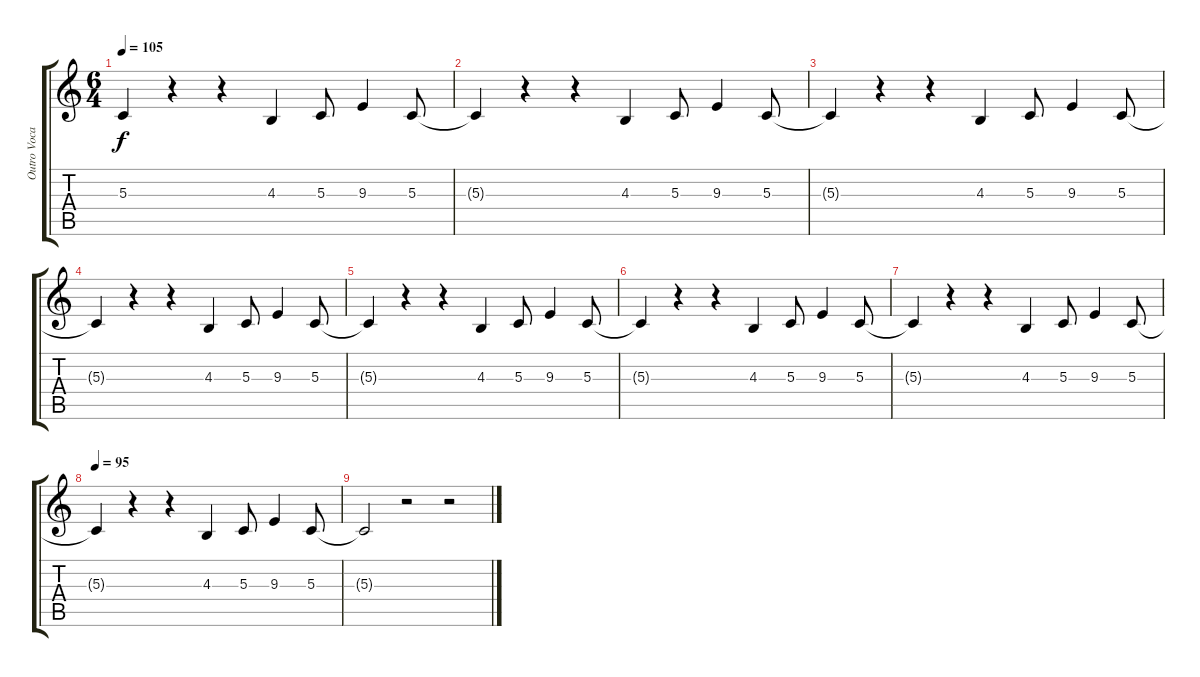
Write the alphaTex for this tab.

\track ("Outro Vocals (Main)" "Outro Voca") {instrument flute}
\staff {score tabs}
\tuning (E4 B3 G3 D3 A2 E2) {hide}
\ts (6 4)
\tempo 105
\clef g2
\ks c
5.3{t}.4{dy f} r.4 r.4 4.3.4 5.3.8 9.3.4 5.3.8 |
5.3{t}.4 r.4 r.4 4.3.4 5.3.8 9.3.4 5.3.8 |
5.3{t}.4 r.4 r.4 4.3.4 5.3.8 9.3.4 5.3.8 |
5.3{t}.4 r.4 r.4 4.3.4 5.3.8 9.3.4 5.3.8 |
5.3{t}.4 r.4 r.4 4.3.4 5.3.8 9.3.4 5.3.8 |
5.3{t}.4 r.4 r.4 4.3.4 5.3.8 9.3.4 5.3.8 |
5.3{t}.4 r.4 r.4 4.3.4 5.3.8 9.3.4 5.3.8 |
\tempo 95
5.3{t}.4 r.4 r.4 4.3.4 5.3.8 9.3.4 5.3.8 |
5.3{t}.2 r.2 r.2
